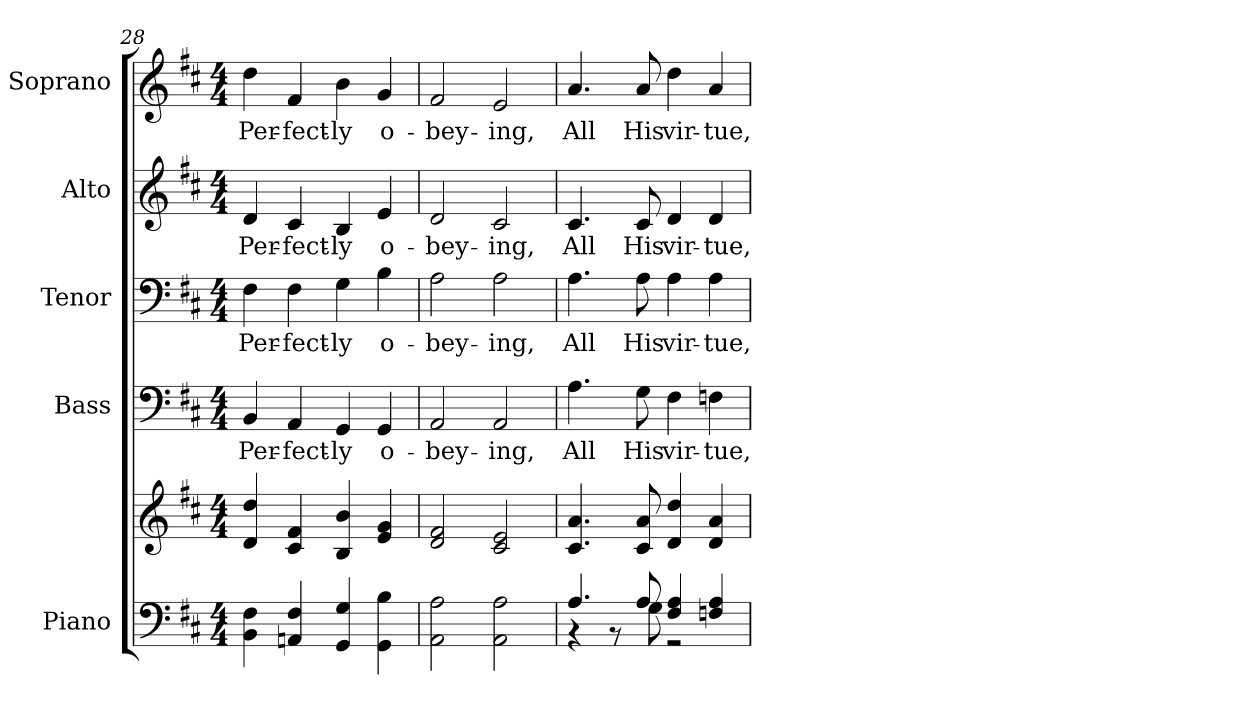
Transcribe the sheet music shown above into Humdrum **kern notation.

**kern	**kern	**kern	**text	**kern	**text	**kern	**text	**kern	**text
*part5	*part5	*part4	*part4	*part3	*part3	*part2	*part2	*part1	*part1
*staff6	*staff5	*staff4	*staff4	*staff3	*staff3	*staff2	*staff2	*staff1	*staff1
*I"Piano	*	*I"Bass	*	*I"Tenor	*	*I"Alto	*	*I"Soprano	*
*I'Pno.	*	*I'B.	*	*I'T.	*	*I'A.	*	*I'S.	*
*clefF4	*clefG2	*clefF4	*	*clefF4	*	*clefG2	*	*clefG2	*
*k[f#c#]	*k[f#c#]	*k[f#c#]	*	*k[f#c#]	*	*k[f#c#]	*	*k[f#c#]	*
*D:	*D:	*D:	*	*D:	*	*D:	*	*D:	*
*M4/4	*M4/4	*M4/4	*	*M4/4	*	*M4/4	*	*M4/4	*
=28	=28	=28	=28	=28	=28	=28	=28	=28	=28
!	!	!	!LO:LY:b:color=#000000	!	!	!	!	!	!
!	!	!	!	!	!LO:LY:b:color=#000000	!	!	!	!
!	!	!	!	!	!	!	!LO:LY:b:color=#000000	!	!
!	!	!	!	!	!	!	!	!	!LO:LY:b:color=#000000
4BBi\ 4F#i	4di/ 4ddi	4BBi/	Per-	4F#i\	Per-	4di/	Per-	4ddi\	Per-
!	!	!	!LO:LY:b:color=#000000	!	!	!	!	!	!
!	!	!	!	!	!LO:LY:b:color=#000000	!	!	!	!
!	!	!	!	!	!	!	!LO:LY:b:color=#000000	!	!
!	!	!	!	!	!	!	!	!	!LO:LY:b:color=#000000
4AAni/ 4F#i	4c#i/ 4f#i	4AAi/	-fect-	4F#i\	-fect-	4c#i/	-fect-	4f#i/	-fect-
!	!	!	!LO:LY:b:color=#000000	!	!	!	!	!	!
!	!	!	!	!	!LO:LY:b:color=#000000	!	!	!	!
!	!	!	!	!	!	!	!LO:LY:b:color=#000000	!	!
!	!	!	!	!	!	!	!	!	!LO:LY:b:color=#000000
4GGi/ 4Gi	4Bi/ 4bi	4GGi/	-ly	4Gi\	-ly	4Bi/	-ly	4bi\	-ly
!	!	!	!LO:LY:b:color=#000000	!	!	!	!	!	!
!	!	!	!	!	!LO:LY:b:color=#000000	!	!	!	!
!	!	!	!	!	!	!	!LO:LY:b:color=#000000	!	!
!	!	!	!	!	!	!	!	!	!LO:LY:b:color=#000000
4GGi\ 4Bi	4ei/ 4gi	4GGi/	o-	4Bi\	o-	4ei/	o-	4gi/	o-
!!LO:PB:g=z
=29	=29	=29	=29	=29	=29	=29	=29	=29	=29
!	!	!	!LO:LY:b:color=#000000	!	!	!	!	!	!
!	!	!	!	!	!LO:LY:b:color=#000000	!	!	!	!
!	!	!	!	!	!	!	!LO:LY:b:color=#000000	!	!
!	!	!	!	!	!	!	!	!	!LO:LY:b:color=#000000
2AAi\ 2Ai	2di/ 2f#i	2AAi/	-bey-	2Ai\	-bey-	2di/	-bey-	2f#i/	-bey-
!	!	!	!LO:LY:b:color=#000000	!	!	!	!	!	!
!	!	!	!	!	!LO:LY:b:color=#000000	!	!	!	!
!	!	!	!	!	!	!	!LO:LY:b:color=#000000	!	!
!	!	!	!	!	!	!	!	!	!LO:LY:b:color=#000000
2AAi\ 2Ai	2c#i/ 2ei	2AAi/	-ing,	2Ai\	-ing,	2c#i/	-ing,	2ei/	-ing,
=30	=30	=30	=30	=30	=30	=30	=30	=30	=30
*^	*	*	*	*	*	*	*	*	*
!	!	!	!	!LO:LY:b:color=#000000	!	!	!	!	!	!
!	!	!	!	!	!	!LO:LY:b:color=#000000	!	!	!	!
!	!	!	!	!	!	!	!	!LO:LY:b:color=#000000	!	!
!	!	!	!	!	!	!	!	!	!	!LO:LY:b:color=#000000
4.Ai/	4r	4.c#i/ 4.ai	4.Ai\	All	4.Ai\	All	4.c#i/	All	4.ai/	All
.	8r	.	.	.	.	.	.	.	.	.
!	!	!	!	!LO:LY:b:color=#000000	!	!	!	!	!	!
!	!	!	!	!	!	!LO:LY:b:color=#000000	!	!	!	!
!	!	!	!	!	!	!	!	!LO:LY:b:color=#000000	!	!
!	!	!	!	!	!	!	!	!	!	!LO:LY:b:color=#000000
8Ai/	8Gi\	8c#i/ 8ai	8Gi\	His	8Ai\	His	8c#i/	His	8ai/	His
!	!	!	!	!LO:LY:b:color=#000000	!	!	!	!	!	!
!	!	!	!	!	!	!LO:LY:b:color=#000000	!	!	!	!
!	!	!	!	!	!	!	!	!LO:LY:b:color=#000000	!	!
!	!	!	!	!	!	!	!	!	!	!LO:LY:b:color=#000000
4F#i/ 4Ai	2r	4di/ 4ddi	4F#i\	vir-	4Ai\	vir-	4di/	vir-	4ddi\	vir-
!	!	!	!	!LO:LY:b:color=#000000	!	!	!	!	!	!
!	!	!	!	!	!	!LO:LY:b:color=#000000	!	!	!	!
!	!	!	!	!	!	!	!	!LO:LY:b:color=#000000	!	!
!	!	!	!	!	!	!	!	!	!	!LO:LY:b:color=#000000
4Fni/ 4Ai	.	4di/ 4ai	4Fni\	-tue,	4Ai\	-tue,	4di/	-tue,	4ai/	-tue,
*v	*v	*	*	*	*	*	*	*	*	*
=	=	=	=	=	=	=	=	=	=
*-	*-	*-	*-	*-	*-	*-	*-	*-	*-
